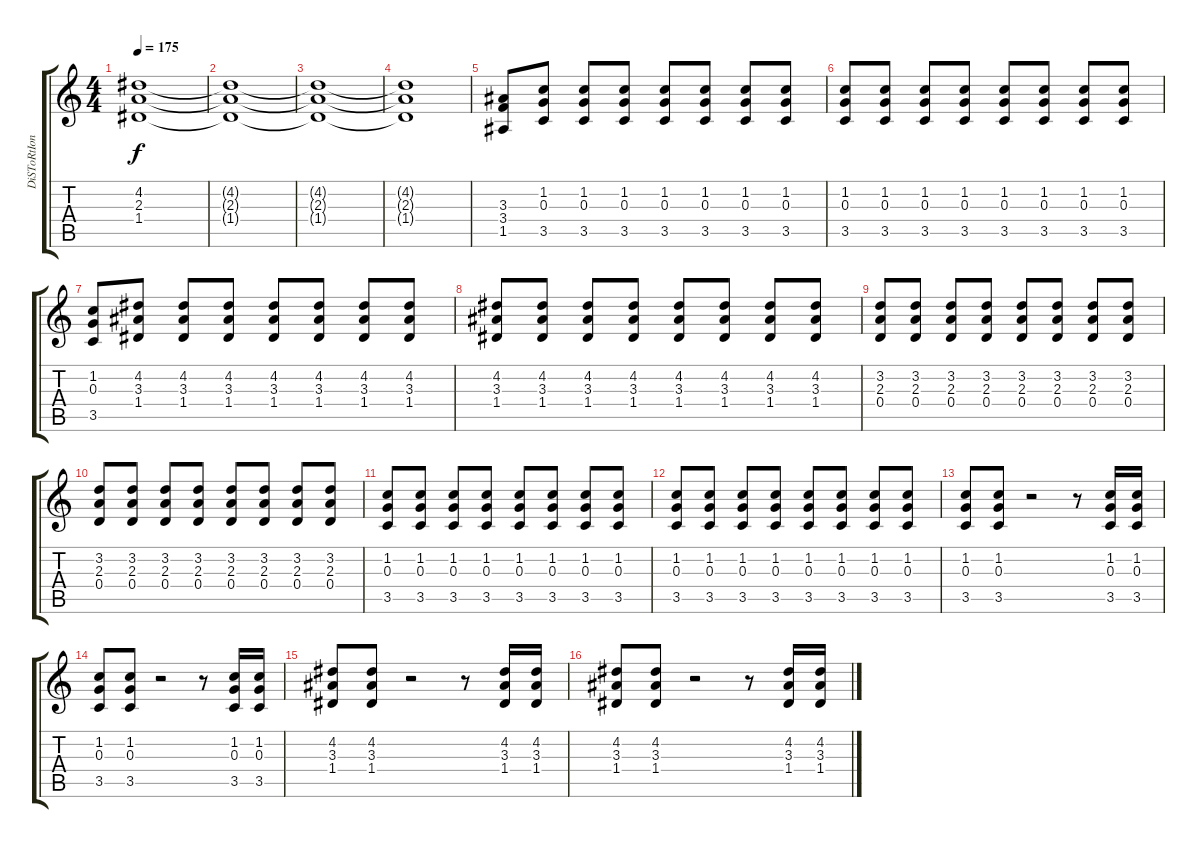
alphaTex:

\track ("DiSToRtIon" "DiSToRtIon") {instrument distortionguitar}
\staff {score tabs}
\tuning (E4 B3 G3 D3 A2 E2) {hide}
\ts (4 4)
\tempo 175
\clef g2
\ks c
(4.2 2.3 1.4).1{dy f instrument distortionguitar} |
(4.2{t} 2.3{t} 1.4{t}).1 |
(4.2{t} 2.3{t} 1.4{t}).1 |
(4.2{t} 2.3{t} 1.4{t}).1 |
(3.3 3.4 1.5).8 (1.2 0.3 3.5).8 (1.2 0.3 3.5).8 (1.2 0.3 3.5).8 (1.2 0.3 3.5).8 (1.2 0.3 3.5).8 (1.2 0.3 3.5).8 (1.2 0.3 3.5).8 |
(1.2 0.3 3.5).8 (1.2 0.3 3.5).8 (1.2 0.3 3.5).8 (1.2 0.3 3.5).8 (1.2 0.3 3.5).8 (1.2 0.3 3.5).8 (1.2 0.3 3.5).8 (1.2 0.3 3.5).8 |
(1.2 0.3 3.5).8 (4.2 3.3 1.4).8 (4.2 3.3 1.4).8 (4.2 3.3 1.4).8 (4.2 3.3 1.4).8 (4.2 3.3 1.4).8 (4.2 3.3 1.4).8 (4.2 3.3 1.4).8 |
(4.2 3.3 1.4).8 (4.2 3.3 1.4).8 (4.2 3.3 1.4).8 (4.2 3.3 1.4).8 (4.2 3.3 1.4).8 (4.2 3.3 1.4).8 (4.2 3.3 1.4).8 (4.2 3.3 1.4).8 |
(3.2 2.3 0.4).8 (3.2 2.3 0.4).8 (3.2 2.3 0.4).8 (3.2 2.3 0.4).8 (3.2 2.3 0.4).8 (3.2 2.3 0.4).8 (3.2 2.3 0.4).8 (3.2 2.3 0.4).8 |
(3.2 2.3 0.4).8 (3.2 2.3 0.4).8 (3.2 2.3 0.4).8 (3.2 2.3 0.4).8 (3.2 2.3 0.4).8 (3.2 2.3 0.4).8 (3.2 2.3 0.4).8 (3.2 2.3 0.4).8 |
(1.2 0.3 3.5).8 (1.2 0.3 3.5).8 (1.2 0.3 3.5).8 (1.2 0.3 3.5).8 (1.2 0.3 3.5).8 (1.2 0.3 3.5).8 (1.2 0.3 3.5).8 (1.2 0.3 3.5).8 |
(1.2 0.3 3.5).8 (1.2 0.3 3.5).8 (1.2 0.3 3.5).8 (1.2 0.3 3.5).8 (1.2 0.3 3.5).8 (1.2 0.3 3.5).8 (1.2 0.3 3.5).8 (1.2 0.3 3.5).8 |
(1.2 0.3 3.5).8 (1.2 0.3 3.5).8 r.2 r.8 (1.2 0.3 3.5).16 (1.2 0.3 3.5).16 |
(1.2 0.3 3.5).8 (1.2 0.3 3.5).8 r.2 r.8 (1.2 0.3 3.5).16 (1.2 0.3 3.5).16 |
(4.2 3.3 1.4).8 (4.2 3.3 1.4).8 r.2 r.8 (4.2 3.3 1.4).16 (4.2 3.3 1.4).16 |
(4.2 3.3 1.4).8 (4.2 3.3 1.4).8 r.2 r.8 (4.2 3.3 1.4).16 (4.2 3.3 1.4).16
